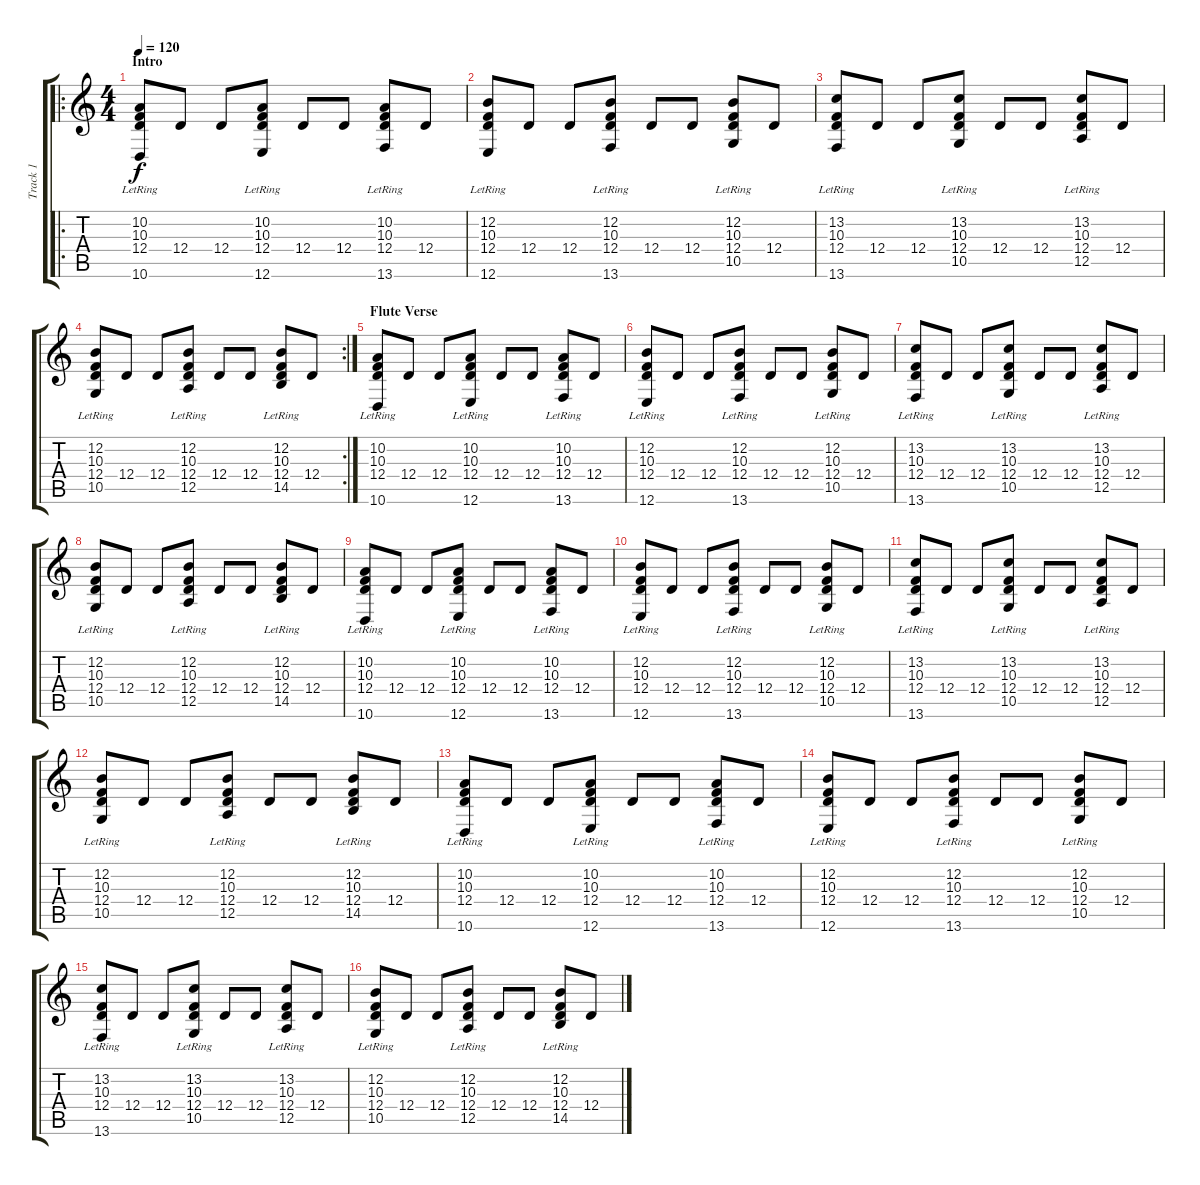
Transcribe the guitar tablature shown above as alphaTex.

\track ("Track 1" "Track 1") {instrument acousticgrandpiano}
\staff {score tabs}
\tuning (E4 B3 G3 D3 A2 E2) {hide}
\ro
\ts (4 4)
\section ("" "Intro")
\tempo 120
\clef g2
\ks c
(10.2 10.3 12.4 10.6{lr}).8{dy f instrument acousticgrandpiano} 12.4.8 12.4.8 (10.2 10.3 12.4 12.6{lr}).8 12.4.8 12.4.8 (10.2 10.3 12.4 13.6{lr}).8 12.4.8 |
(12.2 10.3 12.4 12.6{lr}).8 12.4.8 12.4.8 (12.2 10.3 12.4 13.6{lr}).8 12.4.8 12.4.8 (12.2 10.3 12.4 10.5{lr}).8 12.4.8 |
(13.2 10.3 12.4 13.6{lr}).8 12.4.8 12.4.8 (13.2 10.3 12.4 10.5{lr}).8 12.4.8 12.4.8 (13.2 10.3 12.4 12.5{lr}).8 12.4.8 |
\rc 2
(12.2 10.3 12.4 10.5{lr}).8 12.4.8 12.4.8 (12.2 10.3 12.4 12.5{lr}).8 12.4.8 12.4.8 (12.2 10.3 12.4 14.5{lr}).8 12.4.8 |
\section ("" "Flute Verse")
(10.2 10.3 12.4 10.6{lr}).8 12.4.8 12.4.8 (10.2 10.3 12.4 12.6{lr}).8 12.4.8 12.4.8 (10.2 10.3 12.4 13.6{lr}).8 12.4.8 |
(12.2 10.3 12.4 12.6{lr}).8 12.4.8 12.4.8 (12.2 10.3 12.4 13.6{lr}).8 12.4.8 12.4.8 (12.2 10.3 12.4 10.5{lr}).8 12.4.8 |
(13.2 10.3 12.4 13.6{lr}).8 12.4.8 12.4.8 (13.2 10.3 12.4 10.5{lr}).8 12.4.8 12.4.8 (13.2 10.3 12.4 12.5{lr}).8 12.4.8 |
(12.2 10.3 12.4 10.5{lr}).8 12.4.8 12.4.8 (12.2 10.3 12.4 12.5{lr}).8 12.4.8 12.4.8 (12.2 10.3 12.4 14.5{lr}).8 12.4.8 |
(10.2 10.3 12.4 10.6{lr}).8 12.4.8 12.4.8 (10.2 10.3 12.4 12.6{lr}).8 12.4.8 12.4.8 (10.2 10.3 12.4 13.6{lr}).8 12.4.8 |
(12.2 10.3 12.4 12.6{lr}).8 12.4.8 12.4.8 (12.2 10.3 12.4 13.6{lr}).8 12.4.8 12.4.8 (12.2 10.3 12.4 10.5{lr}).8 12.4.8 |
(13.2 10.3 12.4 13.6{lr}).8 12.4.8 12.4.8 (13.2 10.3 12.4 10.5{lr}).8 12.4.8 12.4.8 (13.2 10.3 12.4 12.5{lr}).8 12.4.8 |
(12.2 10.3 12.4 10.5{lr}).8 12.4.8 12.4.8 (12.2 10.3 12.4 12.5{lr}).8 12.4.8 12.4.8 (12.2 10.3 12.4 14.5{lr}).8 12.4.8 |
(10.2 10.3 12.4 10.6{lr}).8 12.4.8 12.4.8 (10.2 10.3 12.4 12.6{lr}).8 12.4.8 12.4.8 (10.2 10.3 12.4 13.6{lr}).8 12.4.8 |
(12.2 10.3 12.4 12.6{lr}).8 12.4.8 12.4.8 (12.2 10.3 12.4 13.6{lr}).8 12.4.8 12.4.8 (12.2 10.3 12.4 10.5{lr}).8 12.4.8 |
(13.2 10.3 12.4 13.6{lr}).8 12.4.8 12.4.8 (13.2 10.3 12.4 10.5{lr}).8 12.4.8 12.4.8 (13.2 10.3 12.4 12.5{lr}).8 12.4.8 |
(12.2 10.3 12.4 10.5{lr}).8 12.4.8 12.4.8 (12.2 10.3 12.4 12.5{lr}).8 12.4.8 12.4.8 (12.2 10.3 12.4 14.5{lr}).8 12.4.8
